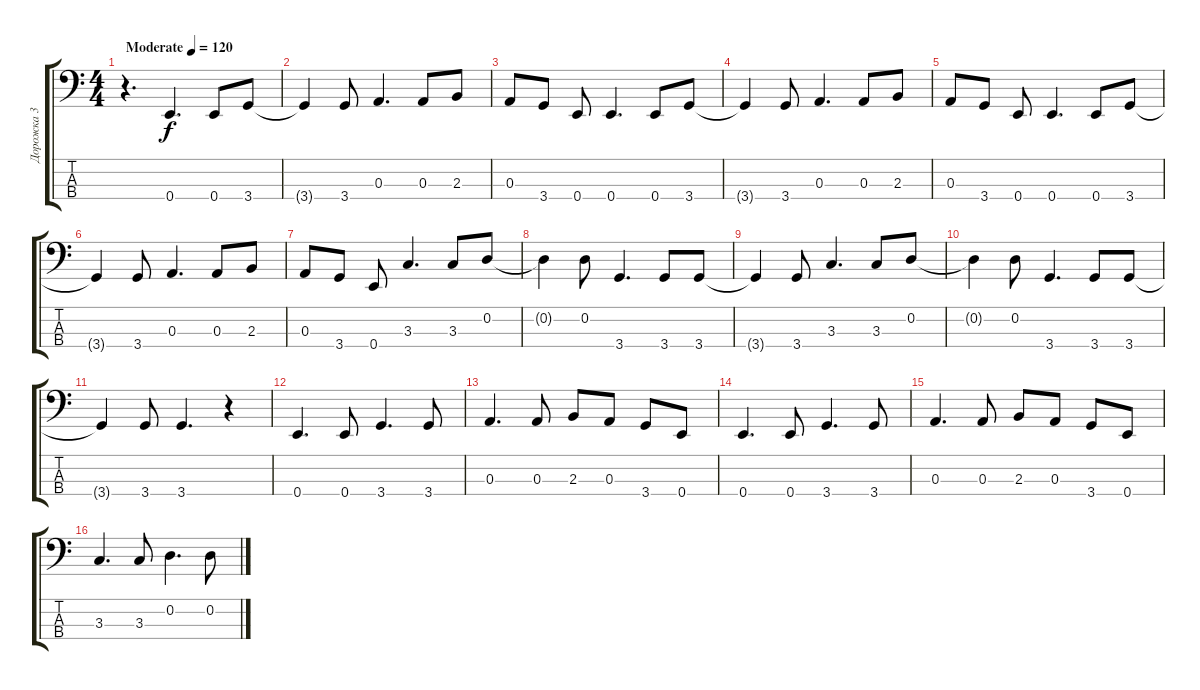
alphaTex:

\track ("Дорожка 3" "Дорожка 3") {instrument electricbassfinger}
\staff {score tabs}
\tuning (G2 D2 A1 E1) {hide}
\ts (4 4)
\tempo (120 "Moderate")
\clef f4
\ks c
r.4{d dy f instrument electricbassfinger} 0.4.4{d} 0.4.8 3.4.8 |
3.4{t}.4 3.4.8 0.3.4{d} 0.3.8 2.3.8 |
0.3.8 3.4.8 0.4.8 0.4.4{d} 0.4.8 3.4.8 |
3.4{t}.4 3.4.8 0.3.4{d} 0.3.8 2.3.8 |
0.3.8 3.4.8 0.4.8 0.4.4{d} 0.4.8 3.4.8 |
3.4{t}.4 3.4.8 0.3.4{d} 0.3.8 2.3.8 |
0.3.8 3.4.8 0.4.8 3.3.4{d} 3.3.8 0.2.8 |
0.2{t}.4 0.2.8 3.4.4{d} 3.4.8 3.4.8 |
3.4{t}.4 3.4.8 3.3.4{d} 3.3.8 0.2.8 |
0.2{t}.4 0.2.8 3.4.4{d} 3.4.8 3.4.8 |
3.4{t}.4 3.4.8 3.4.4{d} r.4 |
0.4.4{d} 0.4.8 3.4.4{d} 3.4.8 |
0.3.4{d} 0.3.8 2.3.8 0.3.8 3.4.8 0.4.8 |
0.4.4{d} 0.4.8 3.4.4{d} 3.4.8 |
0.3.4{d} 0.3.8 2.3.8 0.3.8 3.4.8 0.4.8 |
3.3.4{d} 3.3.8 0.2.4{d} 0.2.8
